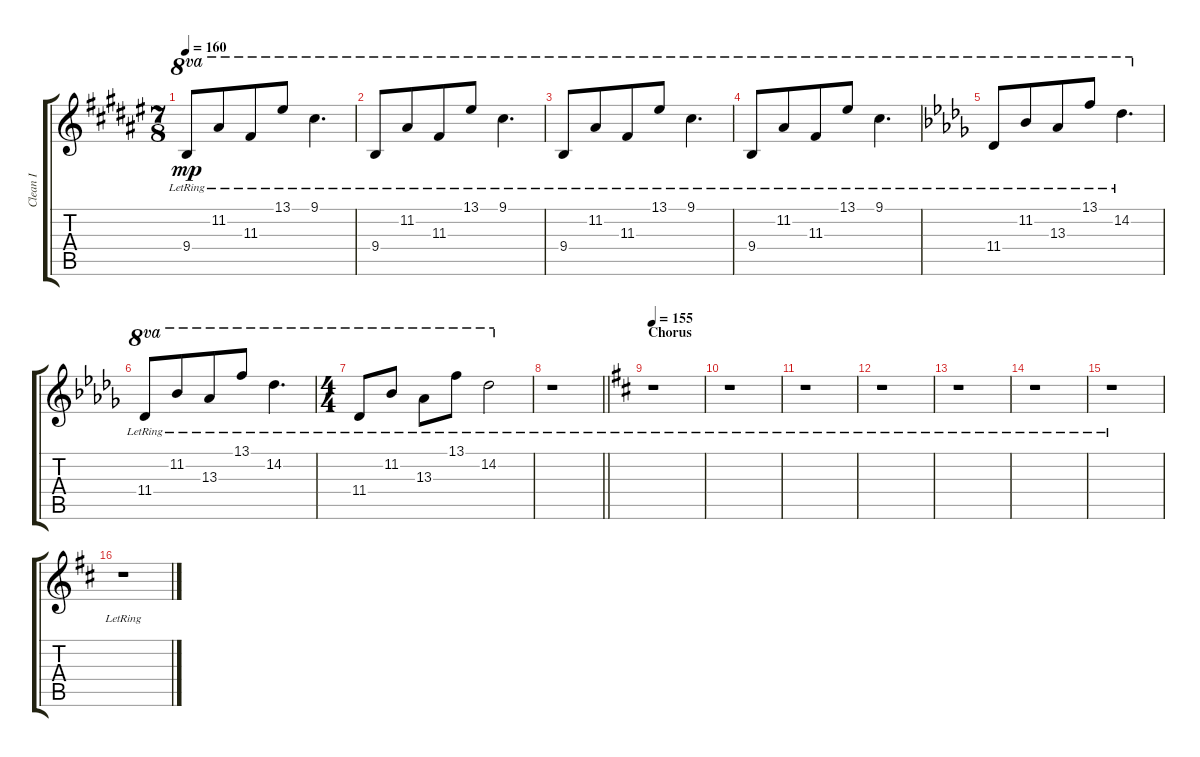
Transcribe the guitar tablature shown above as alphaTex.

\track ("Clean I" "Clean I") {instrument acousticguitarnylon}
\staff {score tabs}
\tuning (E4 B3 G3 D3 A2 E2) {hide}
\ts (7 8)
\tempo 160
\clef g2
\ks f#
9.4{lr}.8{ot 8va dy mp} 11.2{lr}.8{ot 8va} 11.3{lr}.8{ot 8va} 13.1{lr}.8{ot 8va} 9.1{lr}.4{d ot 8va} |
\ks d#minor
9.4{lr}.8{ot 8va} 11.2{lr}.8{ot 8va} 11.3{lr}.8{ot 8va} 13.1{lr}.8{ot 8va} 9.1{lr}.4{d ot 8va} |
\ks f#
9.4{lr}.8{ot 8va} 11.2{lr}.8{ot 8va} 11.3{lr}.8{ot 8va} 13.1{lr}.8{ot 8va} 9.1{lr}.4{d ot 8va} |
\ks d#minor
9.4{lr}.8{ot 8va} 11.2{lr}.8{ot 8va} 11.3{lr}.8{ot 8va} 13.1{lr}.8{ot 8va} 9.1{lr}.4{d ot 8va} |
\ks db
11.4{lr}.8{ot 8va} 11.2{lr}.8{ot 8va} 13.3{lr}.8{ot 8va} 13.1{lr}.8{ot 8va} 14.2{lr}.4{d ot 8va} |
11.4{lr}.8{ot 8va} 11.2{lr}.8{ot 8va} 13.3{lr}.8{ot 8va} 13.1{lr}.8{ot 8va} 14.2{lr}.4{d ot 8va} |
\ts (4 4)
11.4{lr}.8{ot 8va} 11.2{lr}.8{ot 8va} 13.3{lr}.8{ot 8va} 13.1{lr}.8{ot 8va} 14.2{lr}.2{ot 8va} |
\barLineRight lightlight
r.1 |
\section ("" "Chorus")
\tempo 155
\ks d
r.1 |
r.1 |
r.1 |
r.1 |
r.1 |
r.1 |
r.1 |
r.1
